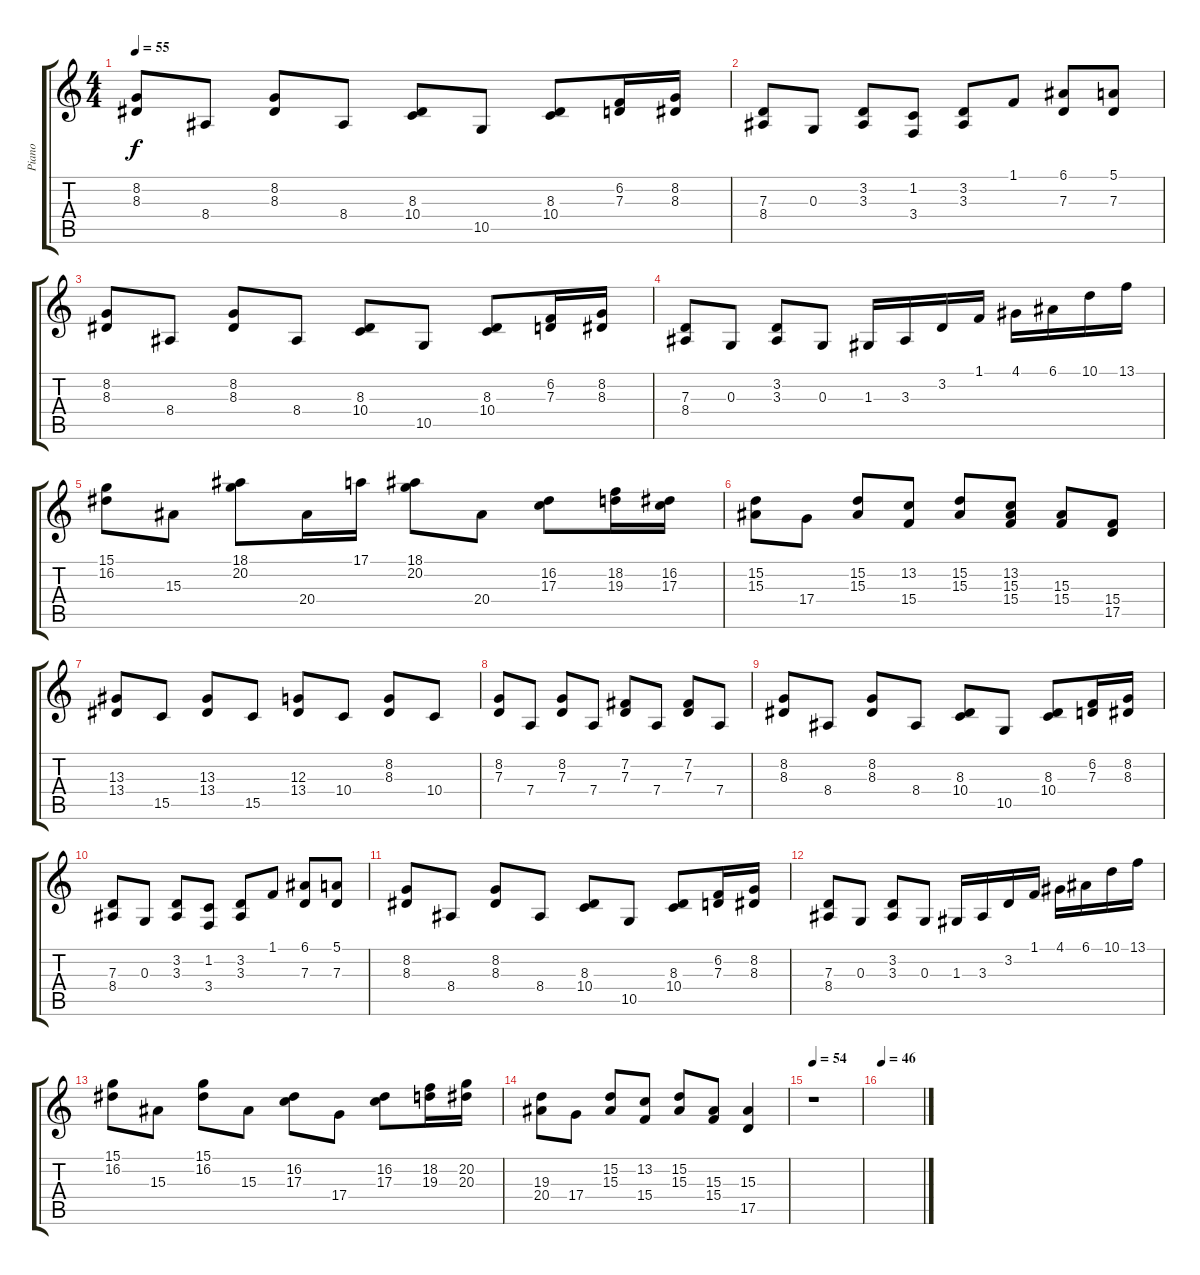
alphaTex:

\track ("Piano" "Piano") {instrument acousticgrandpiano}
\staff {score tabs}
\tuning (E4 B3 G3 D3 A2 E2) {hide}
\ts (4 4)
\tempo 55
\clef g2
\ks c
(8.2 8.3).8{dy f} 8.4.8 (8.2 8.3).8 8.4.8 (8.3 10.4).8 10.5.8 (8.3 10.4).8 (6.2 7.3).16 (8.2 8.3).16 |
(7.3 8.4).8 0.3.8 (3.2 3.3).8 (1.2 3.4).8 (3.2 3.3).8 1.1.8 (6.1 7.3).8 (5.1 7.3).8 |
(8.2 8.3).8 8.4.8 (8.2 8.3).8 8.4.8 (8.3 10.4).8 10.5.8 (8.3 10.4).8 (6.2 7.3).16 (8.2 8.3).16 |
(7.3 8.4).8 0.3.8 (3.2 3.3).8 0.3.8 1.3.16 3.3.16 3.2.16 1.1.16 4.1.16 6.1.16 10.1.16 13.1.16 |
(15.1 16.2).8 15.3.8 (18.1 20.2).8 20.4.16 17.1.16 (18.1 20.2).8 20.4.8 (16.2 17.3).8 (18.2 19.3).16 (16.2 17.3).16 |
(15.2 15.3).8 17.4.8 (15.2 15.3).8 (13.2 15.4).8 (15.2 15.3).8 (13.2 15.3 15.4).8 (15.3 15.4).8 (15.4 17.5).8 |
(13.3 13.4).8 15.5.8 (13.3 13.4).8 15.5.8 (12.3 13.4).8 10.4.8 (8.2 8.3).8 10.4.8 |
(8.2 7.3).8 7.4.8 (8.2 7.3).8 7.4.8 (7.2 7.3).8 7.4.8 (7.2 7.3).8 7.4.8 |
(8.2 8.3).8 8.4.8 (8.2 8.3).8 8.4.8 (8.3 10.4).8 10.5.8 (8.3 10.4).8 (6.2 7.3).16 (8.2 8.3).16 |
(7.3 8.4).8 0.3.8 (3.2 3.3).8 (1.2 3.4).8 (3.2 3.3).8 1.1.8 (6.1 7.3).8 (5.1 7.3).8 |
(8.2 8.3).8 8.4.8 (8.2 8.3).8 8.4.8 (8.3 10.4).8 10.5.8 (8.3 10.4).8 (6.2 7.3).16 (8.2 8.3).16 |
(7.3 8.4).8 0.3.8 (3.2 3.3).8 0.3.8 1.3.16 3.3.16 3.2.16 1.1.16 4.1.16 6.1.16 10.1.16 13.1.16 |
(15.1 16.2).8 15.3.8 (15.1 16.2).8 15.3.8 (16.2 17.3).8 17.4.8 (16.2 17.3).8 (18.2 19.3).16 (20.2 20.3).16 |
(19.3 20.4).8 17.4.8 (15.2 15.3).8 (13.2 15.4).8 (15.2 15.3).8 (15.3 15.4).8 (15.3 17.5).4 |
\tempo 54
r.1 |
\tempo 46
